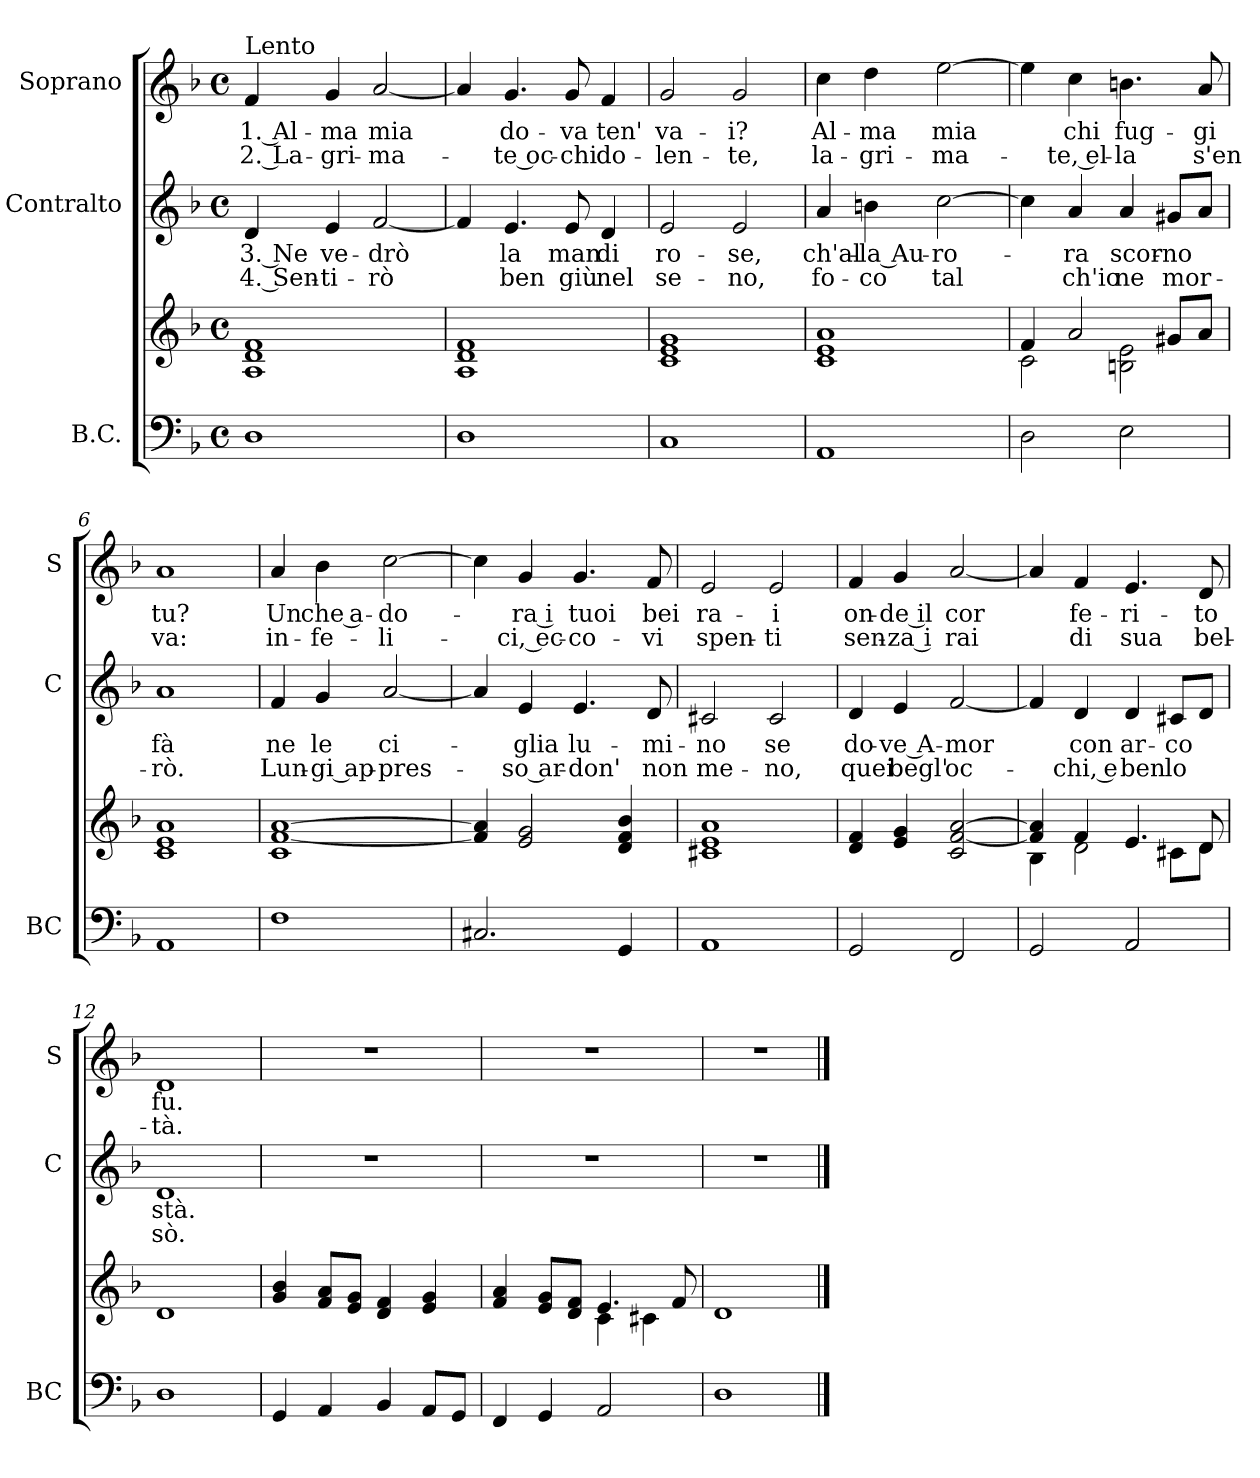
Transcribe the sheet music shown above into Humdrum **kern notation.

**kern	**kern	**kern	**text	**text	**kern	**text	**text
*part3	*part3	*part2	*part2	*part2	*part1	*part1	*part1
*staff4	*staff3	*staff2	*staff2	*staff2	*staff1	*staff1	*staff1
*I"B.C.	*	*I"Contralto	*	*	*I"Soprano	*	*
*I'BC	*	*I'C	*	*	*I'S	*	*
*clefF4	*clefG2	*clefG2	*	*	*clefG2	*	*
*k[b-]	*k[b-]	*k[b-]	*	*	*k[b-]	*	*
*F:	*F:	*F:	*	*	*F:	*	*
*M4/4	*M4/4	*M4/4	*	*	*M4/4	*	*
*met(c)	*met(c)	*met(c)	*	*	*met(c)	*	*
=1	=1	=1	=1	=1	=1	=1	=1
!	!	!	!	!	!LO:TX:a:t=Lento	!	!
!	!	!	!LO:LY:b	!LO:LY:b	!	!LO:LY:b	!LO:LY:b
1D	1A! 1d! 1f!	4d/	3. Ne	4. Sen-	4f/	1. Al-	2. La-
!	!	!	!LO:LY:b	!LO:LY:b	!	!LO:LY:b	!LO:LY:b
.	.	4e/	ve-	-ti-	4g/	-ma	-gri-
!	!	!	!LO:LY:b	!LO:LY:b	!	!LO:LY:b	!LO:LY:b
.	.	[2f/	-drò	-rò	[2a/	mia	-ma-
=2	=2	=2	=2	=2	=2	=2	=2
1D	1A! 1d! 1f!	4f/]	.	.	4a/]	.	.
!	!	!	!LO:LY:b	!LO:LY:b	!	!LO:LY:b	!LO:LY:b
.	.	4.e/	la	ben	4.g/	do-	-te oc-
!	!	!	!LO:LY:b	!LO:LY:b	!	!LO:LY:b	!LO:LY:b
.	.	8e/	man	giù	8g/	-va	-chi
!	!	!	!LO:LY:b	!LO:LY:b	!	!LO:LY:b	!LO:LY:b
.	.	4d/	di	nel	4f/	ten'	do-
=3	=3	=3	=3	=3	=3	=3	=3
!	!	!	!LO:LY:b	!LO:LY:b	!	!LO:LY:b	!LO:LY:b
1C	1c! 1e! 1g!	2e/	ro-	se-	2g/	va-	-len-
!	!	!	!LO:LY:b	!LO:LY:b	!	!LO:LY:b	!LO:LY:b
.	.	2e/	-se,	-no,	2g/	-i?	-te,
!!LO:LB:g=z
=4	=4	=4	=4	=4	=4	=4	=4
!	!	!	!LO:LY:b	!LO:LY:b	!	!LO:LY:b	!LO:LY:b
1AA	1c! 1e! 1a!	4a/	ch'al-	fo-	4cc\	Al-	la-
!	!	!	!LO:LY:b	!LO:LY:b	!	!LO:LY:b	!LO:LY:b
.	.	4bn\	-la Au-	-co	4dd\	-ma	-gri-
!	!	!	!LO:LY:b	!LO:LY:b	!	!LO:LY:b	!LO:LY:b
.	.	[2cc\	-ro-	tal	[2ee\	mia	-ma-
=5	=5	=5	=5	=5	=5	=5	=5
*	*^	*	*	*	*	*	*
2D\	4f!/	2c!\	4cc\]	.	.	4ee\]	.	.
!	!	!	!	!LO:LY:b	!LO:LY:b	!	!LO:LY:b	!LO:LY:b
.	2a!/	.	4a/	-ra	ch'io	4cc\	chi	-te, el-
!	!	!	!	!LO:LY:b	!LO:LY:b	!	!LO:LY:b	!LO:LY:b
2E\	.	2Bn!\ 2e!\	4a/	scor-	ne	4.bn\	fug-	-la
!	!	!	!	!LO:LY:b	!LO:LY:b	!	!	!
.	8g#X!/L	.	8g#X/L	-no	mor-	.	.	.
!	!	!	!	!	!	!	!LO:LY:b	!LO:LY:b
.	8a!/J	.	8a/J	.	.	8a/	-gi	s'en
*	*v	*v	*	*	*	*	*	*
=6	=6	=6	=6	=6	=6	=6	=6
!	!	!	!LO:LY:b	!LO:LY:b	!	!LO:LY:b	!LO:LY:b
1AA	1c! 1e! 1a!	1a	fà	-rò.	1a	tu?	va:
!!LO:PB:g=z
=7	=7	=7	=7	=7	=7	=7	=7
!	!	!	!LO:LY:b	!LO:LY:b	!	!LO:LY:b	!LO:LY:b
1F	1c! [1f! [1a!	4f/	ne	Lun-	4a/	Un	in-
!	!	!	!LO:LY:b	!LO:LY:b	!	!LO:LY:b	!LO:LY:b
.	.	4g/	le	-gi ap-	4b-\	che a-	-fe-
!	!	!	!LO:LY:b	!LO:LY:b	!	!LO:LY:b	!LO:LY:b
.	.	[2a/	ci-	-pres-	[2cc\	-do-	-li-
=8	=8	=8	=8	=8	=8	=8	=8
2.C#X/	4f!/] 4a!/]	4a/]	.	.	4cc\]	.	.
!	!	!	!LO:LY:b	!LO:LY:b	!	!LO:LY:b	!LO:LY:b
.	2e!/ 2g!/	4e/	-glia	-so ar-	4g/	-ra i	-ci, ec-
!	!	!	!LO:LY:b	!LO:LY:b	!	!LO:LY:b	!LO:LY:b
.	.	4.e/	lu-	-don'	4.g/	tuoi	-co-
4GG/	4d!/ 4f!/ 4b-!/	.	.	.	.	.	.
!	!	!	!LO:LY:b	!LO:LY:b	!	!LO:LY:b	!LO:LY:b
.	.	8d/	-mi-	non	8f/	bei	-vi
=9	=9	=9	=9	=9	=9	=9	=9
!	!	!	!LO:LY:b	!LO:LY:b	!	!LO:LY:b	!LO:LY:b
1AA	1c#X! 1e! 1a!	2c#X/	-no	me-	2e/	ra-	spen-
!	!	!	!LO:LY:b	!LO:LY:b	!	!LO:LY:b	!LO:LY:b
.	.	2c#/	se	-no,	2e/	-i	-ti
=10	=10	=10	=10	=10	=10	=10	=10
!	!	!	!LO:LY:b	!LO:LY:b	!	!LO:LY:b	!LO:LY:b
2GG/	4d!/ 4f!/	4d/	do-	quei	4f/	on-	sen-
!	!	!	!LO:LY:b	!LO:LY:b	!	!LO:LY:b	!LO:LY:b
.	4e!/ 4g!/	4e/	-ve A-	begl'	4g/	-de il	-za i
!	!	!	!LO:LY:b	!LO:LY:b	!	!LO:LY:b	!LO:LY:b
2FF/	2c!/ [2f!/ [2a!/	[2f/	-mor	oc-	[2a/	cor	rai
!!LO:LB:g=z
=11	=11	=11	=11	=11	=11	=11	=11
*	*^	*	*	*	*	*	*
2GG/	4f!/] 4a!/]	4B-!\	4f/]	.	.	4a/]	.	.
!	!	!	!	!LO:LY:b	!LO:LY:b	!	!LO:LY:b	!LO:LY:b
.	4f!/	2d!\	4d/	con	-chi, e	4f/	fe-	di
!	!	!	!	!LO:LY:b	!LO:LY:b	!	!LO:LY:b	!LO:LY:b
2AA/	4.e!/	.	4d/	ar-	ben	4.e/	-ri-	sua
!	!	!	!	!LO:LY:b	!LO:LY:b	!	!	!
.	.	8c#X!\L	8c#X/L	-co	lo	.	.	.
!	!	!	!	!	!	!	!LO:LY:b	!LO:LY:b
.	8d!/	8d!\J	8d/J	.	.	8d/	-to	bel-
=12	=12	=12	=12	=12	=12	=12	=12	=12
!	!	!	!	!LO:LY:b	!LO:LY:b	!	!LO:LY:b	!LO:LY:b
*	*v	*v	*	*	*	*	*	*
1D	1d!	1d	stà.	sò.	1d	fu.	-tà.
=13	=13	=13	=13	=13	=13	=13	=13
4GG/	4g!/ 4b-!/	1r	.	.	1r	.	.
4AA/	8f!/ 8a!/L	.	.	.	.	.	.
.	8e!/ 8g!/J	.	.	.	.	.	.
4BB-/	4d!/ 4f!/	.	.	.	.	.	.
8AA/L	4e!/ 4g!/	.	.	.	.	.	.
8GG/J	.	.	.	.	.	.	.
=14	=14	=14	=14	=14	=14	=14	=14
*	*^	*	*	*	*	*	*
4FF/	4f!/ 4a!/	2ryy	1r	.	.	1r	.	.
4GG/	8e!/ 8g!/L	.	.	.	.	.	.	.
.	8d!/ 8f!/J	.	.	.	.	.	.	.
2AA/	4.e!/	4c!\	.	.	.	.	.	.
.	.	4c#X!\	.	.	.	.	.	.
.	8f!/	.	.	.	.	.	.	.
*	*v	*v	*	*	*	*	*	*
=15	=15	=15	=15	=15	=15	=15	=15
1D	1d!	1r	.	.	1r	.	.
==	==	==	==	==	==	==	==
*-	*-	*-	*-	*-	*-	*-	*-
